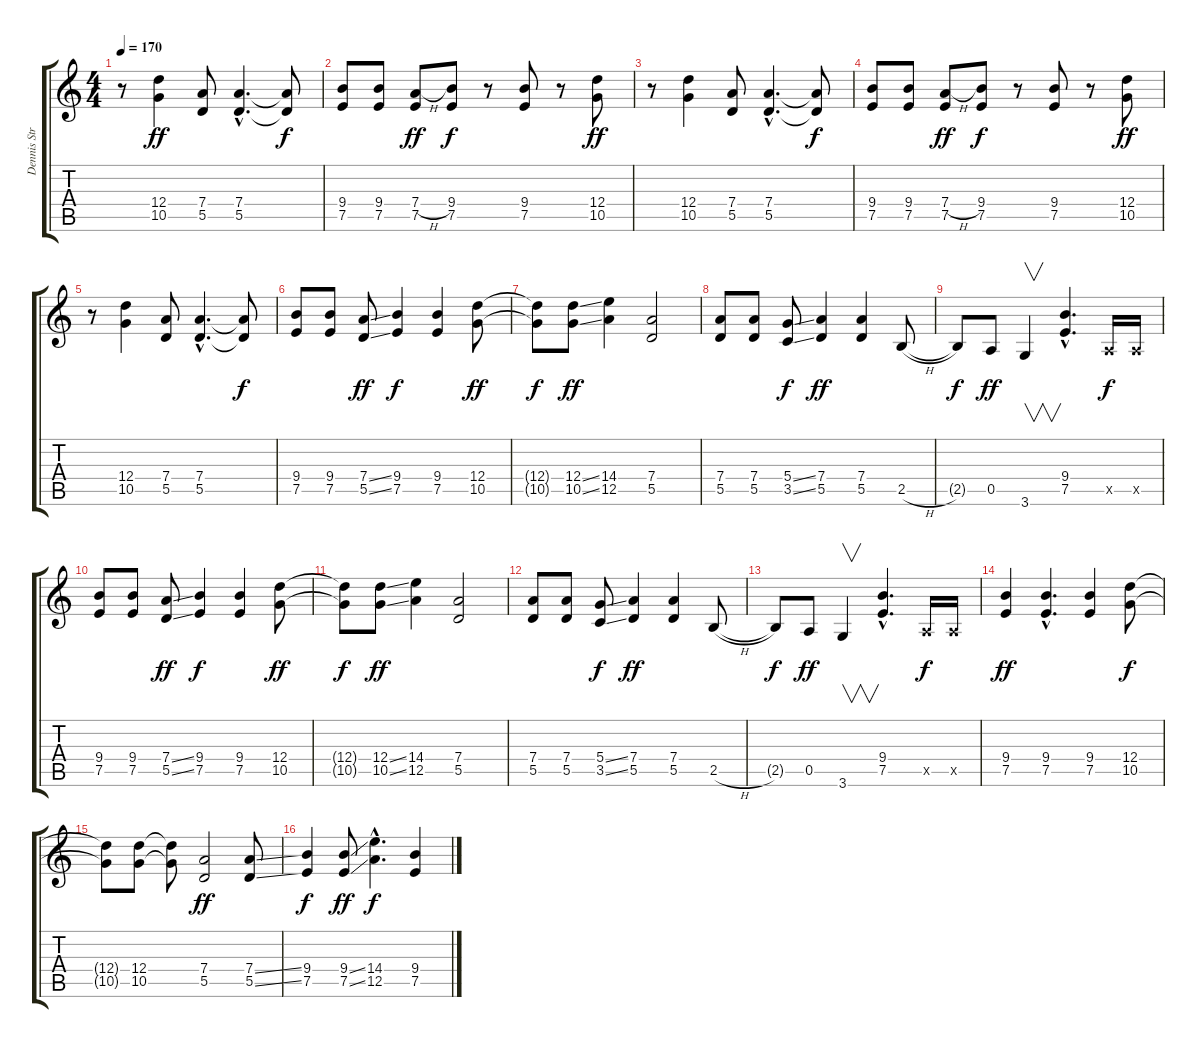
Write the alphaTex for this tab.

\track ("Dennis Stratton" "Dennis Str") {instrument overdrivenguitar}
\staff {score tabs}
\tuning (E4 B3 G3 D3 A2 E2) {hide}
\ts (4 4)
\tempo 170
\clef g2
\ks c
r.8{dy ff} (12.4 10.5).4 (7.4 5.5).8 (7.4{hac} 5.5{hac}).4{d} (7.4{t} 5.5{t}).8{dy f} |
(9.4 7.5).8 (9.4 7.5).8 (7.4{h} 7.5).8{dy ff} (9.4 7.5).8{dy f} r.8 (9.4 7.5).8 r.8 (12.4 10.5).8{dy ff} |
r.8 (12.4 10.5).4 (7.4 5.5).8 (7.4{hac} 5.5{hac}).4{d} (7.4{t} 5.5{t}).8{dy f} |
(9.4 7.5).8 (9.4 7.5).8 (7.4{h} 7.5).8{dy ff} (9.4 7.5).8{dy f} r.8 (9.4 7.5).8 r.8 (12.4 10.5).8{dy ff} |
r.8 (12.4 10.5).4 (7.4 5.5).8 (7.4{hac} 5.5{hac}).4{d} (7.4{t} 5.5{t}).8{dy f} |
(9.4 7.5).8 (9.4 7.5).8 (7.4{ss} 5.5{ss}).8{dy ff} (9.4 7.5).4{dy f} (9.4 7.5).4 (12.4 10.5).8{dy ff} |
(12.4{t} 10.5{t}).8{dy f} (12.4{ss} 10.5{ss}).8{dy ff} (14.4 12.5).4 (7.4 5.5).2 |
(7.4 5.5).8 (7.4 5.5).8 (5.4{ss} 3.5{ss}).8{dy f} (7.4 5.5).4{dy ff} (7.4 5.5).4 2.5{h}.8 |
2.5{t}.8{dy f} 0.5.8{dy ff} 3.6.4{v} (9.4{hac} 7.5{hac}).4{d} 0.5{x}.16{dy f} 0.5{x}.16 |
(9.4 7.5).8 (9.4 7.5).8 (7.4{ss} 5.5{ss}).8{dy ff} (9.4 7.5).4{dy f} (9.4 7.5).4 (12.4 10.5).8{dy ff} |
(12.4{t} 10.5{t}).8{dy f} (12.4{ss} 10.5{ss}).8{dy ff} (14.4 12.5).4 (7.4 5.5).2 |
(7.4 5.5).8 (7.4 5.5).8 (5.4{ss} 3.5{ss}).8{dy f} (7.4 5.5).4{dy ff} (7.4 5.5).4 2.5{h}.8 |
2.5{t}.8{dy f} 0.5.8{dy ff} 3.6.4{v} (9.4{hac} 7.5{hac}).4{d} 0.5{x}.16{dy f} 0.5{x}.16 |
(9.4 7.5).4{dy ff} (9.4{hac} 7.5{hac}).4{d} (9.4 7.5).4 (12.4 10.5).8{dy f} |
(12.4{t} 10.5{t}).8 (12.4 10.5).8 (12.4{t} 10.5{t}).8 (7.4 5.5).2{dy ff} (7.4{ss} 5.5{ss}).8 |
(9.4 7.5).4{dy f} (9.4{ss} 7.5{ss}).8{dy ff} (14.4{hac} 12.5{hac}).4{d dy f} (9.4 7.5).4
